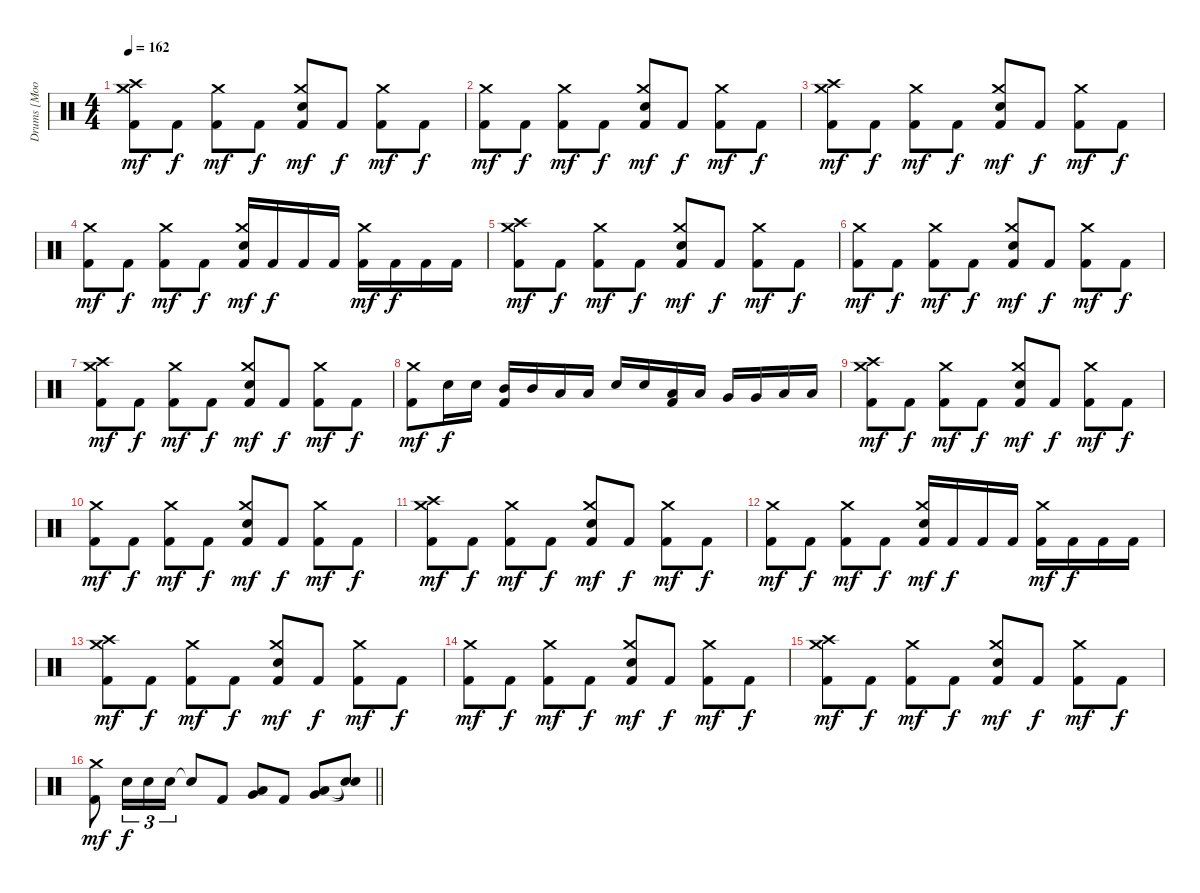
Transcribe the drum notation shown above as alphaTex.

\track ("Drums [Moose]" "Drums [Moo") {instrument percussion}
\staff {score}
\articulation defaults
\ts (4 4)
\tempo 162
\clef neutral
\ks c
("Kick (hit) 2" "Crash high (hit)" "Crash medium (hit)").8{dy mf} "Kick (hit) 2".8{dy f} ("Kick (hit) 2" "Crash medium (hit)").8{dy mf} "Kick (hit) 2".8{dy f} ("Kick (hit) 2" "Snare (hit) 2" "Crash medium (hit)").8{dy mf} "Kick (hit) 2".8{dy f} ("Kick (hit) 2" "Crash medium (hit)").8{dy mf} "Kick (hit) 2".8{dy f} |
("Kick (hit) 2" "Crash medium (hit)").8{dy mf} "Kick (hit) 2".8{dy f} ("Kick (hit) 2" "Crash medium (hit)").8{dy mf} "Kick (hit) 2".8{dy f} ("Kick (hit) 2" "Snare (hit) 2" "Crash medium (hit)").8{dy mf} "Kick (hit) 2".8{dy f} ("Kick (hit) 2" "Crash medium (hit)").8{dy mf} "Kick (hit) 2".8{dy f} |
("Kick (hit) 2" "Crash high (hit)" "Crash medium (hit)").8{dy mf} "Kick (hit) 2".8{dy f} ("Kick (hit) 2" "Crash medium (hit)").8{dy mf} "Kick (hit) 2".8{dy f} ("Kick (hit) 2" "Snare (hit) 2" "Crash medium (hit)").8{dy mf} "Kick (hit) 2".8{dy f} ("Kick (hit) 2" "Crash medium (hit)").8{dy mf} "Kick (hit) 2".8{dy f} |
("Kick (hit) 2" "Crash medium (hit)").8{dy mf} "Kick (hit) 2".8{dy f} ("Kick (hit) 2" "Crash medium (hit)").8{dy mf} "Kick (hit) 2".8{dy f} ("Kick (hit) 2" "Snare (hit) 2" "Crash medium (hit)").16{dy mf} "Kick (hit) 2".16{dy f} "Kick (hit) 2".16 "Kick (hit) 2".16 ("Kick (hit) 2" "Crash medium (hit)").16{dy mf} "Kick (hit) 2".16{dy f} "Kick (hit) 2".16 "Kick (hit) 2".16 |
("Kick (hit) 2" "Crash high (hit)" "Crash medium (hit)").8{dy mf} "Kick (hit) 2".8{dy f} ("Kick (hit) 2" "Crash medium (hit)").8{dy mf} "Kick (hit) 2".8{dy f} ("Kick (hit) 2" "Snare (hit) 2" "Crash medium (hit)").8{dy mf} "Kick (hit) 2".8{dy f} ("Kick (hit) 2" "Crash medium (hit)").8{dy mf} "Kick (hit) 2".8{dy f} |
("Kick (hit) 2" "Crash medium (hit)").8{dy mf} "Kick (hit) 2".8{dy f} ("Kick (hit) 2" "Crash medium (hit)").8{dy mf} "Kick (hit) 2".8{dy f} ("Kick (hit) 2" "Snare (hit) 2" "Crash medium (hit)").8{dy mf} "Kick (hit) 2".8{dy f} ("Kick (hit) 2" "Crash medium (hit)").8{dy mf} "Kick (hit) 2".8{dy f} |
("Kick (hit) 2" "Crash high (hit)" "Crash medium (hit)").8{dy mf} "Kick (hit) 2".8{dy f} ("Kick (hit) 2" "Crash medium (hit)").8{dy mf} "Kick (hit) 2".8{dy f} ("Kick (hit) 2" "Snare (hit) 2" "Crash medium (hit)").8{dy mf} "Kick (hit) 2".8{dy f} ("Kick (hit) 2" "Crash medium (hit)").8{dy mf} "Kick (hit) 2".8{dy f} |
("Kick (hit) 2" "Crash medium (hit)").8{dy mf} "Snare (hit) 2".16{dy f} "Snare (hit) 2".16 ("Kick (hit) 2" "Mid Tom (hit)").16 "Mid Tom (hit)".16 "Low Tom (hit)".16 "Low Tom (hit)".16 "Snare (hit) 2".16 "Snare (hit) 2".16 ("Kick (hit) 2" "Low Tom (hit)").16 "Low Tom (hit)".16 "Very Low Tom (hit)".16 "Very Low Tom (hit)".16 "Low Floor Tom (hit)".16 "Low Floor Tom (hit)".16 |
("Kick (hit) 2" "Crash high (hit)" "Crash medium (hit)").8{dy mf} "Kick (hit) 2".8{dy f} ("Kick (hit) 2" "Crash medium (hit)").8{dy mf} "Kick (hit) 2".8{dy f} ("Kick (hit) 2" "Snare (hit) 2" "Crash medium (hit)").8{dy mf} "Kick (hit) 2".8{dy f} ("Kick (hit) 2" "Crash medium (hit)").8{dy mf} "Kick (hit) 2".8{dy f} |
("Kick (hit) 2" "Crash medium (hit)").8{dy mf} "Kick (hit) 2".8{dy f} ("Kick (hit) 2" "Crash medium (hit)").8{dy mf} "Kick (hit) 2".8{dy f} ("Kick (hit) 2" "Snare (hit) 2" "Crash medium (hit)").8{dy mf} "Kick (hit) 2".8{dy f} ("Kick (hit) 2" "Crash medium (hit)").8{dy mf} "Kick (hit) 2".8{dy f} |
("Kick (hit) 2" "Crash high (hit)" "Crash medium (hit)").8{dy mf} "Kick (hit) 2".8{dy f} ("Kick (hit) 2" "Crash medium (hit)").8{dy mf} "Kick (hit) 2".8{dy f} ("Kick (hit) 2" "Snare (hit) 2" "Crash medium (hit)").8{dy mf} "Kick (hit) 2".8{dy f} ("Kick (hit) 2" "Crash medium (hit)").8{dy mf} "Kick (hit) 2".8{dy f} |
("Kick (hit) 2" "Crash medium (hit)").8{dy mf} "Kick (hit) 2".8{dy f} ("Kick (hit) 2" "Crash medium (hit)").8{dy mf} "Kick (hit) 2".8{dy f} ("Kick (hit) 2" "Snare (hit) 2" "Crash medium (hit)").16{dy mf} "Kick (hit) 2".16{dy f} "Kick (hit) 2".16 "Kick (hit) 2".16 ("Kick (hit) 2" "Crash medium (hit)").16{dy mf} "Kick (hit) 2".16{dy f} "Kick (hit) 2".16 "Kick (hit) 2".16 |
("Kick (hit) 2" "Crash high (hit)" "Crash medium (hit)").8{dy mf} "Kick (hit) 2".8{dy f} ("Kick (hit) 2" "Crash medium (hit)").8{dy mf} "Kick (hit) 2".8{dy f} ("Kick (hit) 2" "Snare (hit) 2" "Crash medium (hit)").8{dy mf} "Kick (hit) 2".8{dy f} ("Kick (hit) 2" "Crash medium (hit)").8{dy mf} "Kick (hit) 2".8{dy f} |
("Kick (hit) 2" "Crash medium (hit)").8{dy mf} "Kick (hit) 2".8{dy f} ("Kick (hit) 2" "Crash medium (hit)").8{dy mf} "Kick (hit) 2".8{dy f} ("Kick (hit) 2" "Snare (hit) 2" "Crash medium (hit)").8{dy mf} "Kick (hit) 2".8{dy f} ("Kick (hit) 2" "Crash medium (hit)").8{dy mf} "Kick (hit) 2".8{dy f} |
("Kick (hit) 2" "Crash high (hit)" "Crash medium (hit)").8{dy mf} "Kick (hit) 2".8{dy f} ("Kick (hit) 2" "Crash medium (hit)").8{dy mf} "Kick (hit) 2".8{dy f} ("Kick (hit) 2" "Snare (hit) 2" "Crash medium (hit)").8{dy mf} "Kick (hit) 2".8{dy f} ("Kick (hit) 2" "Crash medium (hit)").8{dy mf} "Kick (hit) 2".8{dy f} |
\barLineRight lightlight
("Kick (hit) 2" "Crash medium (hit)").8{dy mf} "Snare (hit) 2".16{tu (3 2) dy f} "Snare (hit) 2".16{tu (3 2)} "Snare (hit) 2".16{tu (3 2)} "Snare (hit)"{t}.8 "Kick (hit) 2".8 ("Low Tom (hit)" "Very Low Tom (hit)").8 "Kick (hit) 2".8 ("Very Low Tom (hit)" "Low Floor Tom (hit)").8 ("Snare (hit)"{t} "Snare (hit)"{t}).8
